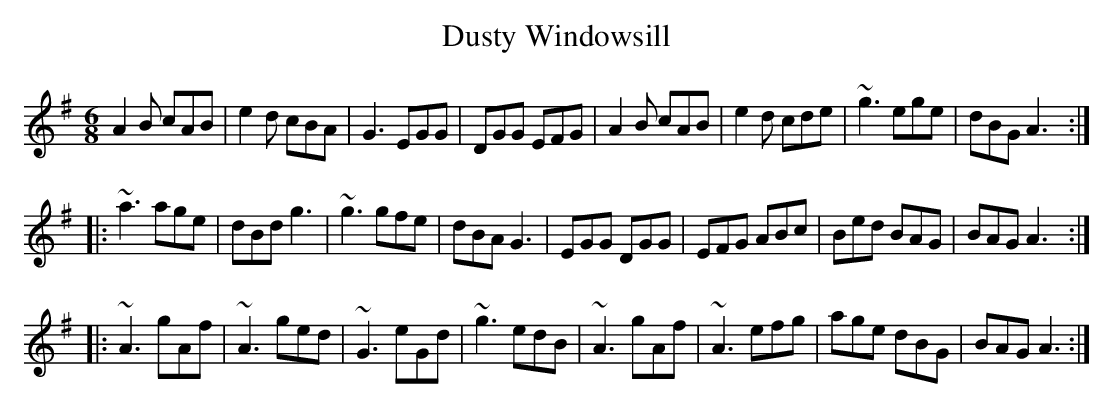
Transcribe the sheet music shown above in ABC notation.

X:1
T:Dusty Windowsill
M:6/8
L:1/8
K:G
A2B cAB|e2d cBA|G3 EGG|DGG EFG|A2B cAB|e2d cde|~g3 ege|dBG A3:|
|:~a3 age|dBd g3|~g3 gfe|dBA G3|EGG DGG|EFG ABc|Bed BAG|BAG A3:|
|:~A3 gAf|~A3 ged|~G3 eGd|~g3 edB|~A3 gAf|~A3 efg|age dBG|BAG A3:|
